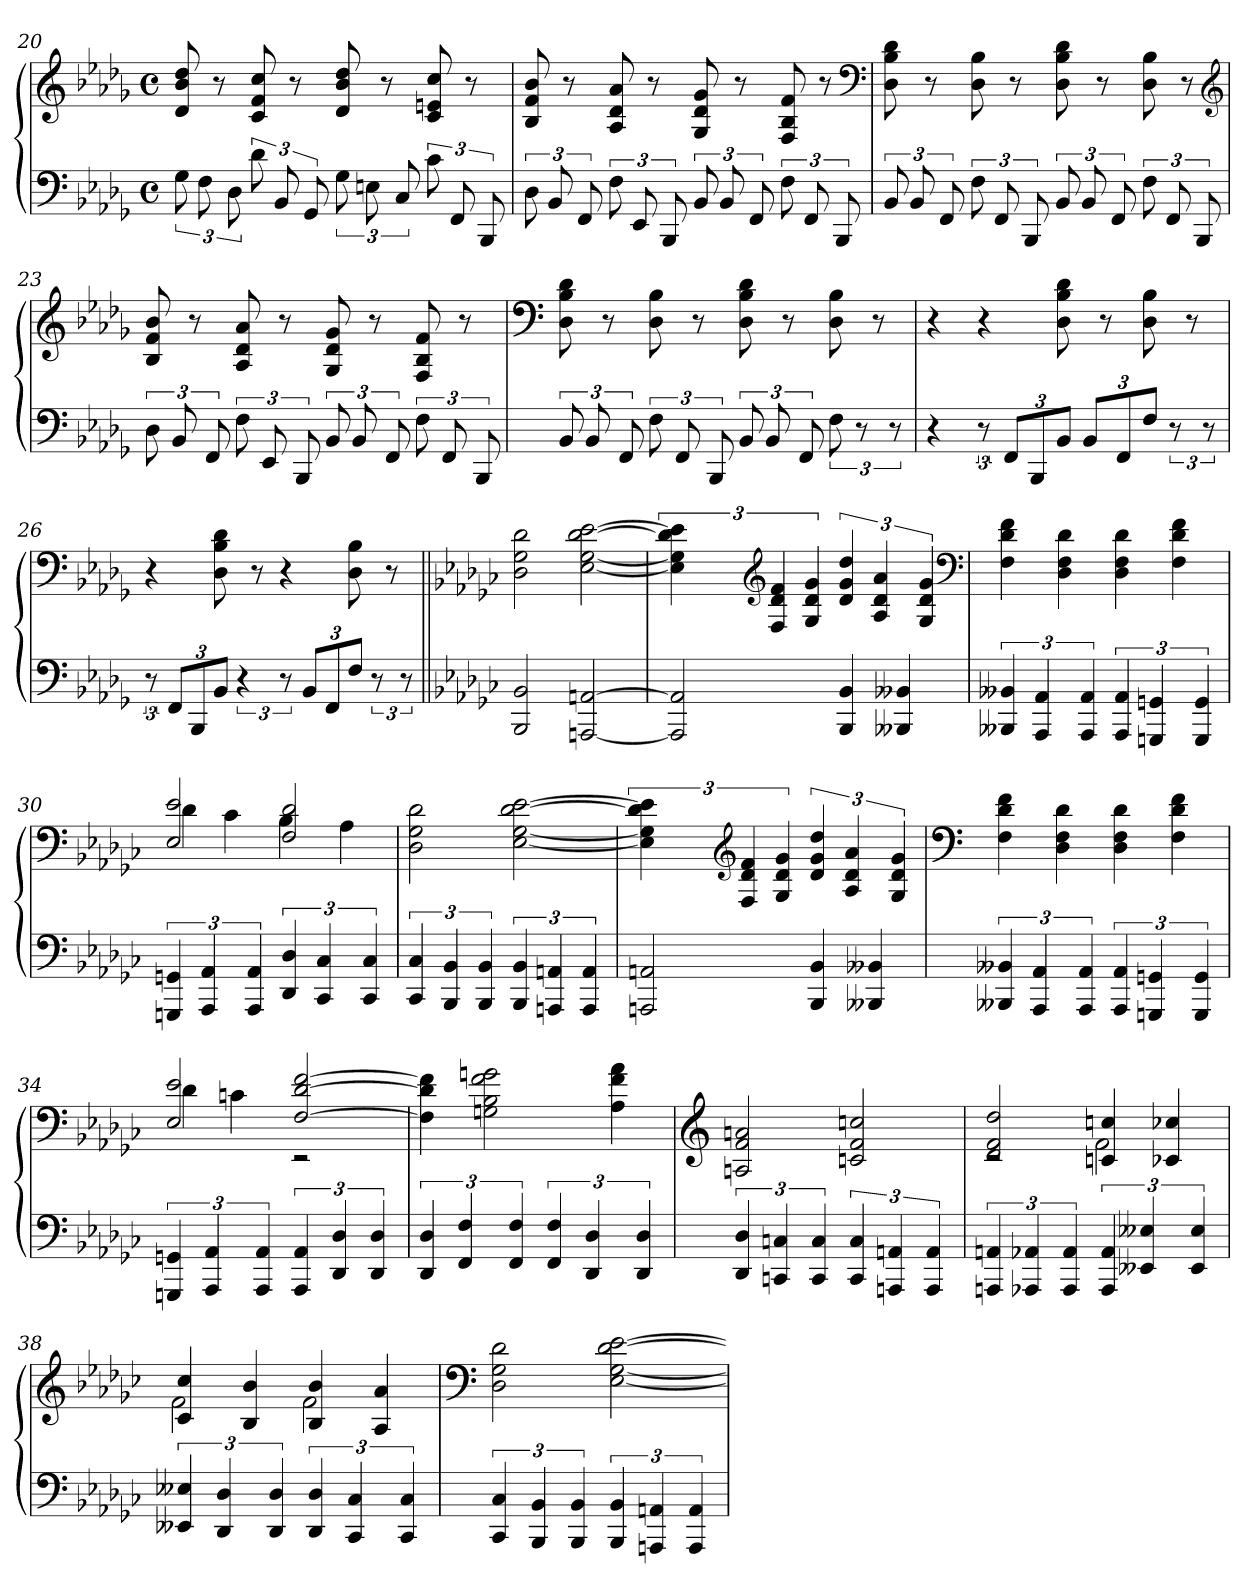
**kern	**kern
*part1	*part1
*staff2	*staff1
*clefF4	*clefG2
*k[b-e-a-d-g-]	*k[b-e-a-d-g-]
*M4/4	*M4/4
*met(c)	*met(c)
=20	=20
12G-	8d- 8b- 8dd-
12F	.
.	8r
12D-	.
12d-	8c 8f 8cc
12BB-	.
.	8r
12GG-	.
12G-	8d- 8b- 8dd-
12En	.
.	8r
12C	.
12c	8c 8en 8cc
12FF	.
.	8r
12BBB-	.
=21	=21
12D-	8B- 8f 8b-
12BB-	.
.	8r
12FF	.
12F	8A- 8d- 8a-
12EE-	.
.	8r
12BBB-	.
12BB-	8G- 8d- 8g-
12BB-	.
.	8r
12FF	.
12F	8F 8B- 8f
12FF	.
.	8r
12BBB-	.
*	*clefF4
=22	=22
12BB-	8D- 8B- 8d-
12BB-	.
.	8r
12FF	.
12F	8D- 8B-
12FF	.
.	8r
12BBB-	.
12BB-	8D- 8B- 8d-
12BB-	.
.	8r
12FF	.
12F	8D- 8B-
12FF	.
.	8r
12BBB-	.
*	*clefG2
=23	=23
12D-	8B- 8f 8b-
12BB-	.
.	8r
12FF	.
12F	8A- 8d- 8a-
12EE-	.
.	8r
12BBB-	.
12BB-	8G- 8d- 8g-
12BB-	.
.	8r
12FF	.
12F	8F 8B- 8f
12FF	.
.	8r
12BBB-	.
=24	=24
*	*clefF4
12BB-	8D- 8B- 8d-
12BB-	.
.	8r
12FF	.
12F	8D- 8B-
12FF	.
.	8r
12BBB-	.
12BB-	8D- 8B- 8d-
12BB-	.
.	8r
12FF	.
12F	8D- 8B-
12r	.
.	8r
12r	.
=25	=25
4r	4r
12r	4r
12FFL	.
12BBB-	.
12BB-J	8D- 8B- 8d-
12BB-L	.
.	8r
12FF	.
12FJ	8D- 8B-
12r	.
.	8r
12r	.
=26	=26
12r	4r
12FFL	.
12BBB-	.
12BB-J	8D- 8B- 8d-
6r	.
.	8r
12r	4r
12BB-L	.
12FF	.
12FJ	8D- 8B-
12r	.
.	8r
12r	.
=27||	=27||
*k[b-e-a-d-g-c-]	*k[b-e-a-d-g-c-]
2BBB- 2BB-	2D- 2G- 2d-
[2AAAn [2AAn	[2E- [2G- [2d- [2e-
=28	=28
2AAA] 2AA]	6E-] 6G-] 6d-] 6e-]
*	*clefG2
.	6F 6d- 6f
.	6G- 6d- 6g-
4BBB- 4BB-	6d- 6g- 6dd-
.	6A- 6d- 6a-
4BBB--X 4BB--X	.
.	6G- 6d- 6g-
*	*clefF4
=29	=29
6BBB--X 6BB--X	4F 4d- 4f
6AAA- 6AA-	.
.	4D- 4F 4d-
6AAA- 6AA-	.
6AAA- 6AA-	4D- 4F 4d-
6GGGn 6GGn	.
.	4F 4d- 4f
6GGG 6GG	.
=30	=30
*	*^
6GGGn 6GGn	2E- 2e-	4d-
6AAA- 6AA-	.	.
.	.	4c-
6AAA- 6AA-	.	.
6DD- 6D-	2F 2d-	4B-
6CC- 6C-	.	.
.	.	4A-
6CC- 6C-	.	.
*	*v	*v
=31	=31
6CC- 6C-	2D- 2G- 2d-
6BBB- 6BB-	.
6BBB- 6BB-	.
6BBB- 6BB-	[2E- [2G- [2d- [2e-
6AAAn 6AAn	.
6AAA 6AA	.
=32	=32
2AAAn 2AAn	6E-] 6G-] 6d-] 6e-]
*	*clefG2
.	6F 6d- 6f
.	6G- 6d- 6g-
4BBB- 4BB-	6d- 6g- 6dd-
.	6A- 6d- 6a-
4BBB--X 4BB--X	.
.	6G- 6d- 6g-
=33	=33
*	*clefF4
6BBB--X 6BB--X	4F 4d- 4f
6AAA- 6AA-	.
.	4D- 4F 4d-
6AAA- 6AA-	.
6AAA- 6AA-	4D- 4F 4d-
6GGGn 6GGn	.
.	4F 4d- 4f
6GGG 6GG	.
=34	=34
*	*^
6GGGn 6GGn	2E- 2e-	4d-
6AAA- 6AA-	.	.
.	.	4cn
6AAA- 6AA-	.	.
6AAA- 6AA-	[2F [2d- [2f	2rEE
6DD- 6D-	.	.
6DD- 6D-	.	.
*	*v	*v
=35	=35
6DD- 6D-	4F] 4d-] 4f]
6FF 6F	.
.	2Gn 2B- 2f 2gn
6FF 6F	.
6FF 6F	.
6DD- 6D-	.
.	4A- 4f 4a-
6DD- 6D-	.
=36	=36
*	*clefG2
6DD- 6D-	2An 2f 2an
6CCn 6Cn	.
6CC 6C	.
6CC 6C	2cn 2f 2ccn
6AAAn 6AAn	.
6AAA 6AA	.
=37	=37
*	*^
6AAAn 6AAn	2d- 2f 2dd-	2rc
6AAA-X 6AA-X	.	.
6AAA- 6AA-	.	.
6AAA- 6AA-	4cn 4ccn	2f
6EE--X 6E--X	.	.
.	4c-X 4cc-X	.
6EE-- 6E--	.	.
=38	=38	=38
6EE--X 6E--X	4c- 4cc-	2f
6DD- 6D-	.	.
.	4B- 4b-	.
6DD- 6D-	.	.
6DD- 6D-	4B- 4b-	2f
6CC- 6C-	.	.
.	4A- 4a-	.
6CC- 6C-	.	.
*	*v	*v
=39	=39
*	*clefF4
6CC- 6C-	2D- 2G- 2d-
6BBB- 6BB-	.
6BBB- 6BB-	.
6BBB- 6BB-	[2E- [2G- [2d- [2e-
6AAAn 6AAn	.
6AAA 6AA	.
=	=
*-	*-
